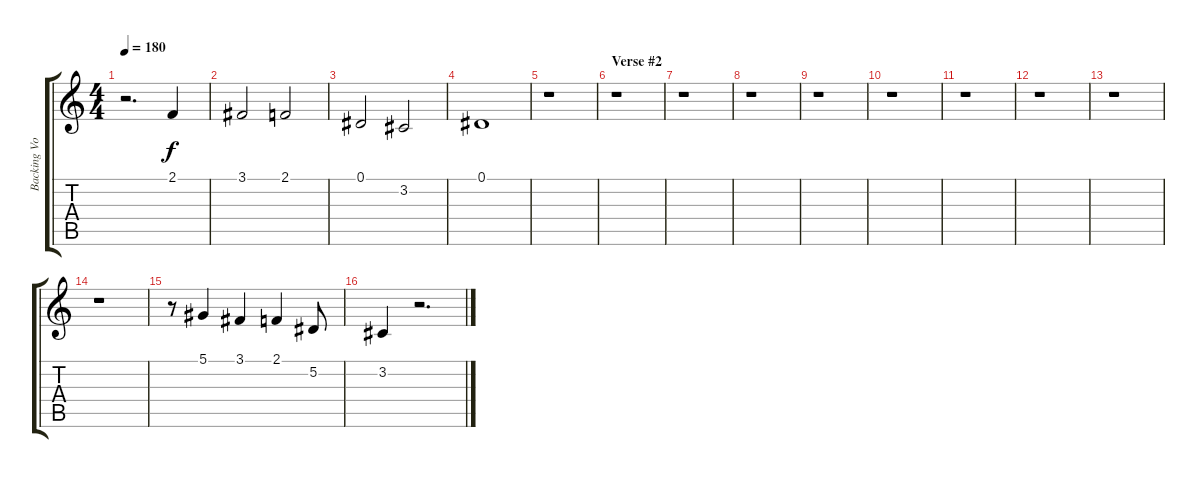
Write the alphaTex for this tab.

\track ("Backing Vocals" "Backing Vo") {instrument tenorsax}
\staff {score tabs}
\tuning (Eb4 Bb3 Gb3 Db3 Ab2 Eb2) {hide}
\ts (4 4)
\tempo 180
\clef g2
\ks c
r.2{d dy f} 2.1.4 |
3.1.2 2.1.2 |
0.1.2 3.2.2 |
0.1.1 |
r.1 |
\section ("" "Verse #2")
r.1 |
r.1 |
r.1 |
r.1 |
r.1 |
r.1 |
r.1 |
r.1 |
r.1 |
r.8 5.1.4 3.1.4 2.1.4 5.2.8 |
3.2.4 r.2{d}
